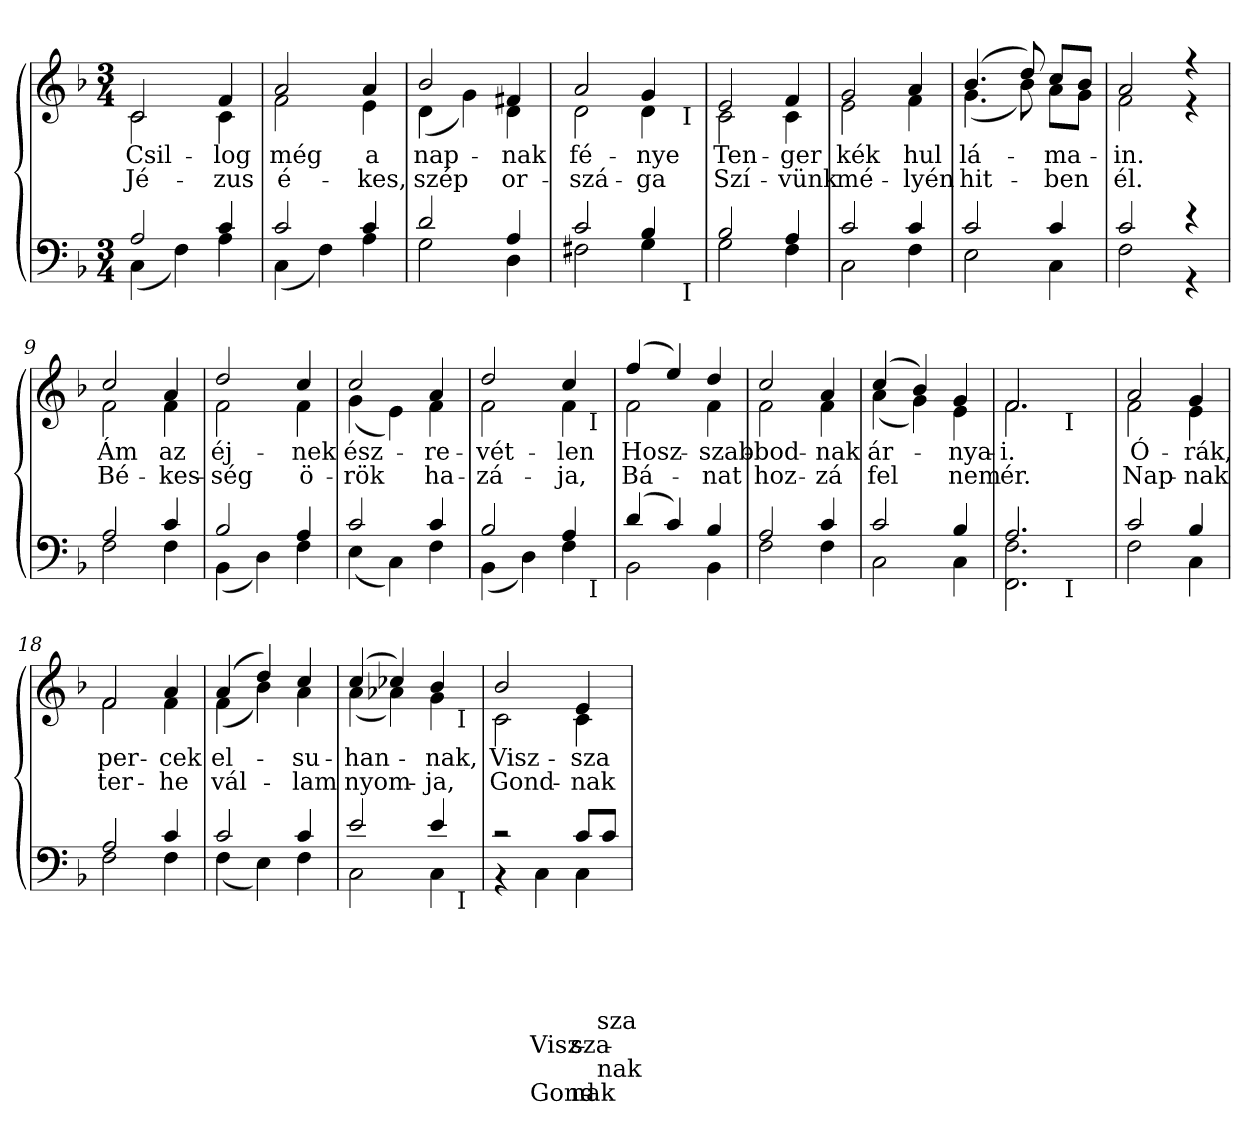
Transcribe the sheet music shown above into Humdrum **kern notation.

**kern	**text	**text	**text	**text	**text	**text	**text	**text	**kern	**text	**text
*part2	*part2	*part2	*part2	*part2	*part2	*part2	*part2	*part2	*part1	*part1	*part1
*staff2	*staff2	*staff2	*staff2	*staff2	*staff2	*staff2	*staff2	*staff2	*staff1	*staff1	*staff1
*clefF4	*	*	*	*	*	*	*	*	*clefG2	*	*
*k[b-]	*	*	*	*	*	*	*	*	*k[b-]	*	*
*F:	*	*	*	*	*	*	*	*	*F:	*	*
*M3/4	*	*	*	*	*	*	*	*	*M3/4	*	*
=1	=1	=1	=1	=1	=1	=1	=1	=1	=1	=1	=1
*^	*	*	*	*	*	*	*	*	*	*	*
!	!	!	!	!	!	!	!	!	!	!LO:TX:a:B:t=Moderato	!	!
!	!	!	!	!	!	!	!	!	!	!	!LO:LY:b	!LO:LY:b
*	*	*	*	*	*	*	*	*	*	*^	*	*
2A/	(<4C\	.	.	.	.	.	.	.	.	2c/	2c\	Csil-	Jé-
.	4F\)	.	.	.	.	.	.	.	.	.	.	.	.
!	!	!	!	!	!	!	!	!	!	!	!	!LO:LY:b	!LO:LY:b
4c/	4A\	.	.	.	.	.	.	.	.	4f/	4c\	-log	-zus
=2	=2	=2	=2	=2	=2	=2	=2	=2	=2	=2	=2	=2	=2
!	!	!	!	!	!	!	!	!	!	!	!	!LO:LY:b	!LO:LY:b
2c/	(<4C\	.	.	.	.	.	.	.	.	2a/	2f\	még	é-
.	4F\)	.	.	.	.	.	.	.	.	.	.	.	.
!	!	!	!	!	!	!	!	!	!	!	!	!LO:LY:b	!LO:LY:b
4c/	4A\	.	.	.	.	.	.	.	.	4a/	4e\	a	-kes,
=3	=3	=3	=3	=3	=3	=3	=3	=3	=3	=3	=3	=3	=3
!	!	!	!	!	!	!	!	!	!	!	!	!LO:LY:b	!LO:LY:b
2d/	2G\	.	.	.	.	.	.	.	.	2b-/	(<4d\	nap-	szép
.	.	.	.	.	.	.	.	.	.	.	4g\)	.	.
!	!	!	!	!	!	!	!	!	!	!	!	!LO:LY:b	!LO:LY:b
4A/	4D\	.	.	.	.	.	.	.	.	4f#X/	4d\	-nak	or-
*	*	*	*	*	*	*	*	*	*	*v	*v	*	*
=4	=4	=4	=4	=4	=4	=4	=4	=4	=4	=4	=4	=4
*	*	*	*	*	*	*	*	*	*	*^	*	*
!	!	!	!	!	!	!	!	!	!	!	!	!LO:LY:b	!LO:LY:b
*	*^	*	*	*	*	*	*	*	*	*	*^	*	*
2c/	2F#X\	2ryy	.	.	.	.	.	.	.	.	2a/	2d\	2ryy	fé-	-szá-
!	!	!	!	!	!	!	!	!	!	!	!	!	!	!LO:LY:b	!LO:LY:b
4B-/	4G\	8ryy	.	.	.	.	.	.	.	.	4g/	4d\	8ryy	-nye	-ga
.	.	32ryy	.	.	.	.	.	.	.	.	.	.	32ryy	.	.
!	!	!	!	!	!	!	!	!	!	!	!	!	!LO:TX:b:t=I	!	!
!	!	!LO:TX:b:t=I	!	!	!	!	!	!	!	!	!	!	!	!	!
.	.	16.ryy	.	.	.	.	.	.	.	.	.	.	16.ryy	.	.
*	*v	*v	*	*	*	*	*	*	*	*	*	*	*	*	*
*	*	*	*	*	*	*	*	*	*	*v	*v	*v	*	*
=5	=5	=5	=5	=5	=5	=5	=5	=5	=5	=5	=5	=5
*	*^	*	*	*	*	*	*	*	*	*^	*	*
*	*	*	*	*	*	*	*	*	*	*	*	*^	*	*
!	!	!	!	!	!	!	!	!	!	!	!	!	!	!LO:LY:b	!LO:LY:b
*	*v	*v	*	*	*	*	*	*	*	*	*	*	*	*	*
*	*	*	*	*	*	*	*	*	*	*	*v	*v	*	*
2B-/	2G\	.	.	.	.	.	.	.	.	2e/	2c\	Ten-	Szí-
!	!	!	!	!	!	!	!	!	!	!	!	!LO:LY:b	!LO:LY:b
4A/	4F\	.	.	.	.	.	.	.	.	4f/	4c\	-ger	-vünk
=6	=6	=6	=6	=6	=6	=6	=6	=6	=6	=6	=6	=6	=6
!	!	!	!	!	!	!	!	!	!	!	!	!LO:LY:b	!LO:LY:b
2c/	2C\	.	.	.	.	.	.	.	.	2g/	2e\	kék	mé-
!	!	!	!	!	!	!	!	!	!	!	!	!LO:LY:b	!LO:LY:b
4c/	4F\	.	.	.	.	.	.	.	.	4a/	4f\	hul­	-lyén
!!LO:LB:g=z	!!
=7	=7	=7	=7	=7	=7	=7	=7	=7	=7	=7	=7	=7	=7
!	!	!	!	!	!	!	!	!	!	!	!	!LO:LY:b	!LO:LY:b
2c/	2E\	.	.	.	.	.	.	.	.	(>4.b-/	(<4.g\	lá-	hit-
.	.	.	.	.	.	.	.	.	.	8dd/)	8b-\)	.	.
!	!	!	!	!	!	!	!	!	!	!	!	!LO:LY:b	!LO:LY:b
4c/	4C\	.	.	.	.	.	.	.	.	8cc/L	8a\L	-ma-	-ben
.	.	.	.	.	.	.	.	.	.	8b-/J	8g\J	.	.
=8	=8	=8	=8	=8	=8	=8	=8	=8	=8	=8	=8	=8	=8
!	!	!	!	!	!	!	!	!	!	!	!	!LO:LY:b	!LO:LY:b
2c/	2F\	.	.	.	.	.	.	.	.	2a/	2f\	-in.	él.
4r	4r	.	.	.	.	.	.	.	.	4r	4r	.	.
=9	=9	=9	=9	=9	=9	=9	=9	=9	=9	=9	=9	=9	=9
!	!	!	!	!	!	!	!	!	!	!	!	!LO:LY:b	!LO:LY:b
2A/	2F\	.	.	.	.	.	.	.	.	2cc/	2f\	Ám	Bé-
!	!	!	!	!	!	!	!	!	!	!	!	!LO:LY:b	!LO:LY:b
4c/	4F\	.	.	.	.	.	.	.	.	4a/	4f\	az	-kes-
=10	=10	=10	=10	=10	=10	=10	=10	=10	=10	=10	=10	=10	=10
!	!	!	!	!	!	!	!	!	!	!	!	!LO:LY:b	!LO:LY:b
2B-/	(<4BB-\	.	.	.	.	.	.	.	.	2dd/	2f\	éj-	-ség
.	4D\)	.	.	.	.	.	.	.	.	.	.	.	.
!	!	!	!	!	!	!	!	!	!	!	!	!LO:LY:b	!LO:LY:b
4A/	4F\	.	.	.	.	.	.	.	.	4cc/	4f\	-nek	ö-
=11	=11	=11	=11	=11	=11	=11	=11	=11	=11	=11	=11	=11	=11
!	!	!	!	!	!	!	!	!	!	!	!	!LO:LY:b	!LO:LY:b
2c/	(<4E\	.	.	.	.	.	.	.	.	2cc/	(<4g\	ész-	-rök
.	4C\)	.	.	.	.	.	.	.	.	.	4e\)	.	.
!	!	!	!	!	!	!	!	!	!	!	!	!LO:LY:b	!LO:LY:b
4c/	4F\	.	.	.	.	.	.	.	.	4a/	4f\	-re-	ha-
*	*	*	*	*	*	*	*	*	*	*v	*v	*	*
=12	=12	=12	=12	=12	=12	=12	=12	=12	=12	=12	=12	=12
*	*	*	*	*	*	*	*	*	*	*^	*	*
!	!	!	!	!	!	!	!	!	!	!	!	!LO:LY:b	!LO:LY:b
*	*^	*	*	*	*	*	*	*	*	*	*^	*	*
2B-/	(<4BB-\	2ryy	.	.	.	.	.	.	.	.	2dd/	2f\	2ryy	-vét-	-zá-
.	4D\)	.	.	.	.	.	.	.	.	.	.	.	.	.	.
!	!	!	!	!	!	!	!	!	!	!	!	!	!	!LO:LY:b	!LO:LY:b
4A/	4F\	8ryy	.	.	.	.	.	.	.	.	4cc/	4f\	8ryy	-len	-ja,
!	!	!	!	!	!	!	!	!	!	!	!	!	!LO:TX:b:t=I	!	!
!	!	!LO:TX:b:t=I	!	!	!	!	!	!	!	!	!	!	!	!	!
.	.	8ryy	.	.	.	.	.	.	.	.	.	.	8ryy	.	.
*	*v	*v	*	*	*	*	*	*	*	*	*	*	*	*	*
*	*	*	*	*	*	*	*	*	*	*v	*v	*v	*	*
!!LO:LB:g=z
=13	=13	=13	=13	=13	=13	=13	=13	=13	=13	=13	=13	=13
*	*^	*	*	*	*	*	*	*	*	*^	*	*
*	*	*	*	*	*	*	*	*	*	*	*	*^	*	*
!	!	!	!	!	!	!	!	!	!	!	!	!	!	!LO:LY:b	!LO:LY:b
*	*v	*v	*	*	*	*	*	*	*	*	*	*	*	*	*
*	*	*	*	*	*	*	*	*	*	*	*v	*v	*	*
(>4d/	2BB-\	.	.	.	.	.	.	.	.	(>4ff/	2f\	Hosz-	Bá-
4c/)	.	.	.	.	.	.	.	.	.	4ee/)	.	.	.
!	!	!	!	!	!	!	!	!	!	!	!	!LO:LY:b	!LO:LY:b
4B-/	4BB-\	.	.	.	.	.	.	.	.	4dd/	4f\	-szab-	-nat
=14	=14	=14	=14	=14	=14	=14	=14	=14	=14	=14	=14	=14	=14
!	!	!	!	!	!	!	!	!	!	!	!	!LO:LY:b	!LO:LY:b
2A/	2F\	.	.	.	.	.	.	.	.	2cc/	2f\	-bod-	hoz-
!	!	!	!	!	!	!	!	!	!	!	!	!LO:LY:b	!LO:LY:b
4c/	4F\	.	.	.	.	.	.	.	.	4a/	4f\	-nak	-zá
=15	=15	=15	=15	=15	=15	=15	=15	=15	=15	=15	=15	=15	=15
!	!	!	!	!	!	!	!	!	!	!	!	!LO:LY:b	!LO:LY:b
2c/	2C\	.	.	.	.	.	.	.	.	(>4cc/	(<4a\	ár-	fel
.	.	.	.	.	.	.	.	.	.	4b-/)	4g\)	.	.
!	!	!	!	!	!	!	!	!	!	!	!	!LO:LY:b	!LO:LY:b
4B-/	4C\	.	.	.	.	.	.	.	.	4g/	4e\	-nya-	nem
*	*	*	*	*	*	*	*	*	*	*v	*v	*	*
=16	=16	=16	=16	=16	=16	=16	=16	=16	=16	=16	=16	=16
*	*	*	*	*	*	*	*	*	*	*^	*	*
!	!	!	!	!	!	!	!	!	!	!	!	!LO:LY:b	!LO:LY:b
*	*^	*	*	*	*	*	*	*	*	*	*^	*	*
2.A/	2.FF\ 2.F\	4...ryy	.	.	.	.	.	.	.	.	2.f/	2.f\	4...ryy	-i.	ér.
!	!	!	!	!	!	!	!	!	!	!	!	!	!LO:TX:b:t=I	!	!
!	!	!LO:TX:b:t=I	!	!	!	!	!	!	!	!	!	!	!	!	!
.	.	4ryy	.	.	.	.	.	.	.	.	.	.	4ryy	.	.
.	.	32ryy	.	.	.	.	.	.	.	.	.	.	32ryy	.	.
*	*v	*v	*	*	*	*	*	*	*	*	*	*	*	*	*
*	*	*	*	*	*	*	*	*	*	*v	*v	*v	*	*
=17	=17	=17	=17	=17	=17	=17	=17	=17	=17	=17	=17	=17
*	*^	*	*	*	*	*	*	*	*	*^	*	*
*	*	*	*	*	*	*	*	*	*	*	*	*^	*	*
!	!	!	!	!	!	!	!	!	!	!	!	!	!	!LO:LY:b	!LO:LY:b
*	*v	*v	*	*	*	*	*	*	*	*	*	*	*	*	*
*	*	*	*	*	*	*	*	*	*	*	*v	*v	*	*
2c/	2F\	.	.	.	.	.	.	.	.	2a/	2f\	Ó-	Nap-
!	!	!	!	!	!	!	!	!	!	!	!	!LO:LY:b	!LO:LY:b
4B-/	4C\	.	.	.	.	.	.	.	.	4g/	4e\	-rák,	-nak
=18	=18	=18	=18	=18	=18	=18	=18	=18	=18	=18	=18	=18	=18
!	!	!	!	!	!	!	!	!	!	!	!	!LO:LY:b	!LO:LY:b
2A/	2F\	.	.	.	.	.	.	.	.	2f/	2f\	per-	ter-
!	!	!	!	!	!	!	!	!	!	!	!	!LO:LY:b	!LO:LY:b
4c/	4F\	.	.	.	.	.	.	.	.	4a/	4f\	-cek	-he
!!LO:LB:g=z	!!
=19	=19	=19	=19	=19	=19	=19	=19	=19	=19	=19	=19	=19	=19
!	!	!	!	!	!	!	!	!	!	!	!	!LO:LY:b	!LO:LY:b
2c/	(<4F\	.	.	.	.	.	.	.	.	(>4a/	(<4f\	el-	vál-
.	4E\)	.	.	.	.	.	.	.	.	4dd/)	4b-\)	.	.
!	!	!	!	!	!	!	!	!	!	!	!	!LO:LY:b	!LO:LY:b
4c/	4F\	.	.	.	.	.	.	.	.	4cc/	4a\	-su-	-lam
*	*	*	*	*	*	*	*	*	*	*v	*v	*	*
=20	=20	=20	=20	=20	=20	=20	=20	=20	=20	=20	=20	=20
*	*	*	*	*	*	*	*	*	*	*^	*	*
!	!	!	!	!	!	!	!	!	!	!	!	!LO:LY:b	!LO:LY:b
*	*^	*	*	*	*	*	*	*	*	*	*^	*	*
2e/	2C\	2ryy	.	.	.	.	.	.	.	.	(>4cc/	(<4a\	2ryy	-han-	nyom-
.	.	.	.	.	.	.	.	.	.	.	4cc-X/)	4a-X\)	.	.	.
!	!	!	!	!	!	!	!	!	!	!	!	!	!	!LO:LY:b	!LO:LY:b
4e/	4C\	8ryy	.	.	.	.	.	.	.	.	4b-/	4g\	8ryy	-nak,	-ja,
!	!	!	!	!	!	!	!	!	!	!	!	!	!LO:TX:b:t=I	!	!
!	!	!LO:TX:b:t=I	!	!	!	!	!	!	!	!	!	!	!	!	!
.	.	8ryy	.	.	.	.	.	.	.	.	.	.	8ryy	.	.
*	*v	*v	*	*	*	*	*	*	*	*	*	*	*	*	*
*	*	*	*	*	*	*	*	*	*	*v	*v	*v	*	*
=21	=21	=21	=21	=21	=21	=21	=21	=21	=21	=21	=21	=21
*	*^	*	*	*	*	*	*	*	*	*^	*	*
*	*	*	*	*	*	*	*	*	*	*	*	*^	*	*
!	!	!	!	!	!	!	!	!	!	!	!	!	!	!LO:LY:b	!LO:LY:b
*	*v	*v	*	*	*	*	*	*	*	*	*	*	*	*	*
*	*	*	*	*	*	*	*	*	*	*	*v	*v	*	*
2rc	4rBB	.	.	.	.	.	.	.	.	2b-/	2c\	Visz-	Gond-
!	!	!	!	!	!	!	!LO:LY:b	!	!LO:LY:b	!	!	!	!
.	4C\	.	.	.	.	.	Visz-	.	Gond-	.	.	.	.
!	!	!	!	!	!	!LO:LY:a	!	!LO:LY:a	!	!	!	!	!
!	!	!	!	!	!	!	!LO:LY:b	!	!LO:LY:b	!	!	!	!
!	!	!	!	!	!	!	!	!	!	!	!	!LO:LY:b	!LO:LY:b
8c/L	4C\	.	.	.	.	.	-sza-	.	-nak	4e/	4c\	-sza-	-nak
!	!	!	!	!	!	!LO:LY:a	!	!LO:LY:a	!	!	!	!	!
8c/J	.	.	.	.	.	-sza-	.	-nak	.	.	.	.	.
*v	*v	*	*	*	*	*	*	*	*	*	*	*	*
*	*	*	*	*	*	*	*	*	*v	*v	*	*
=	=	=	=	=	=	=	=	=	=	=	=
*-	*-	*-	*-	*-	*-	*-	*-	*-	*-	*-	*-
